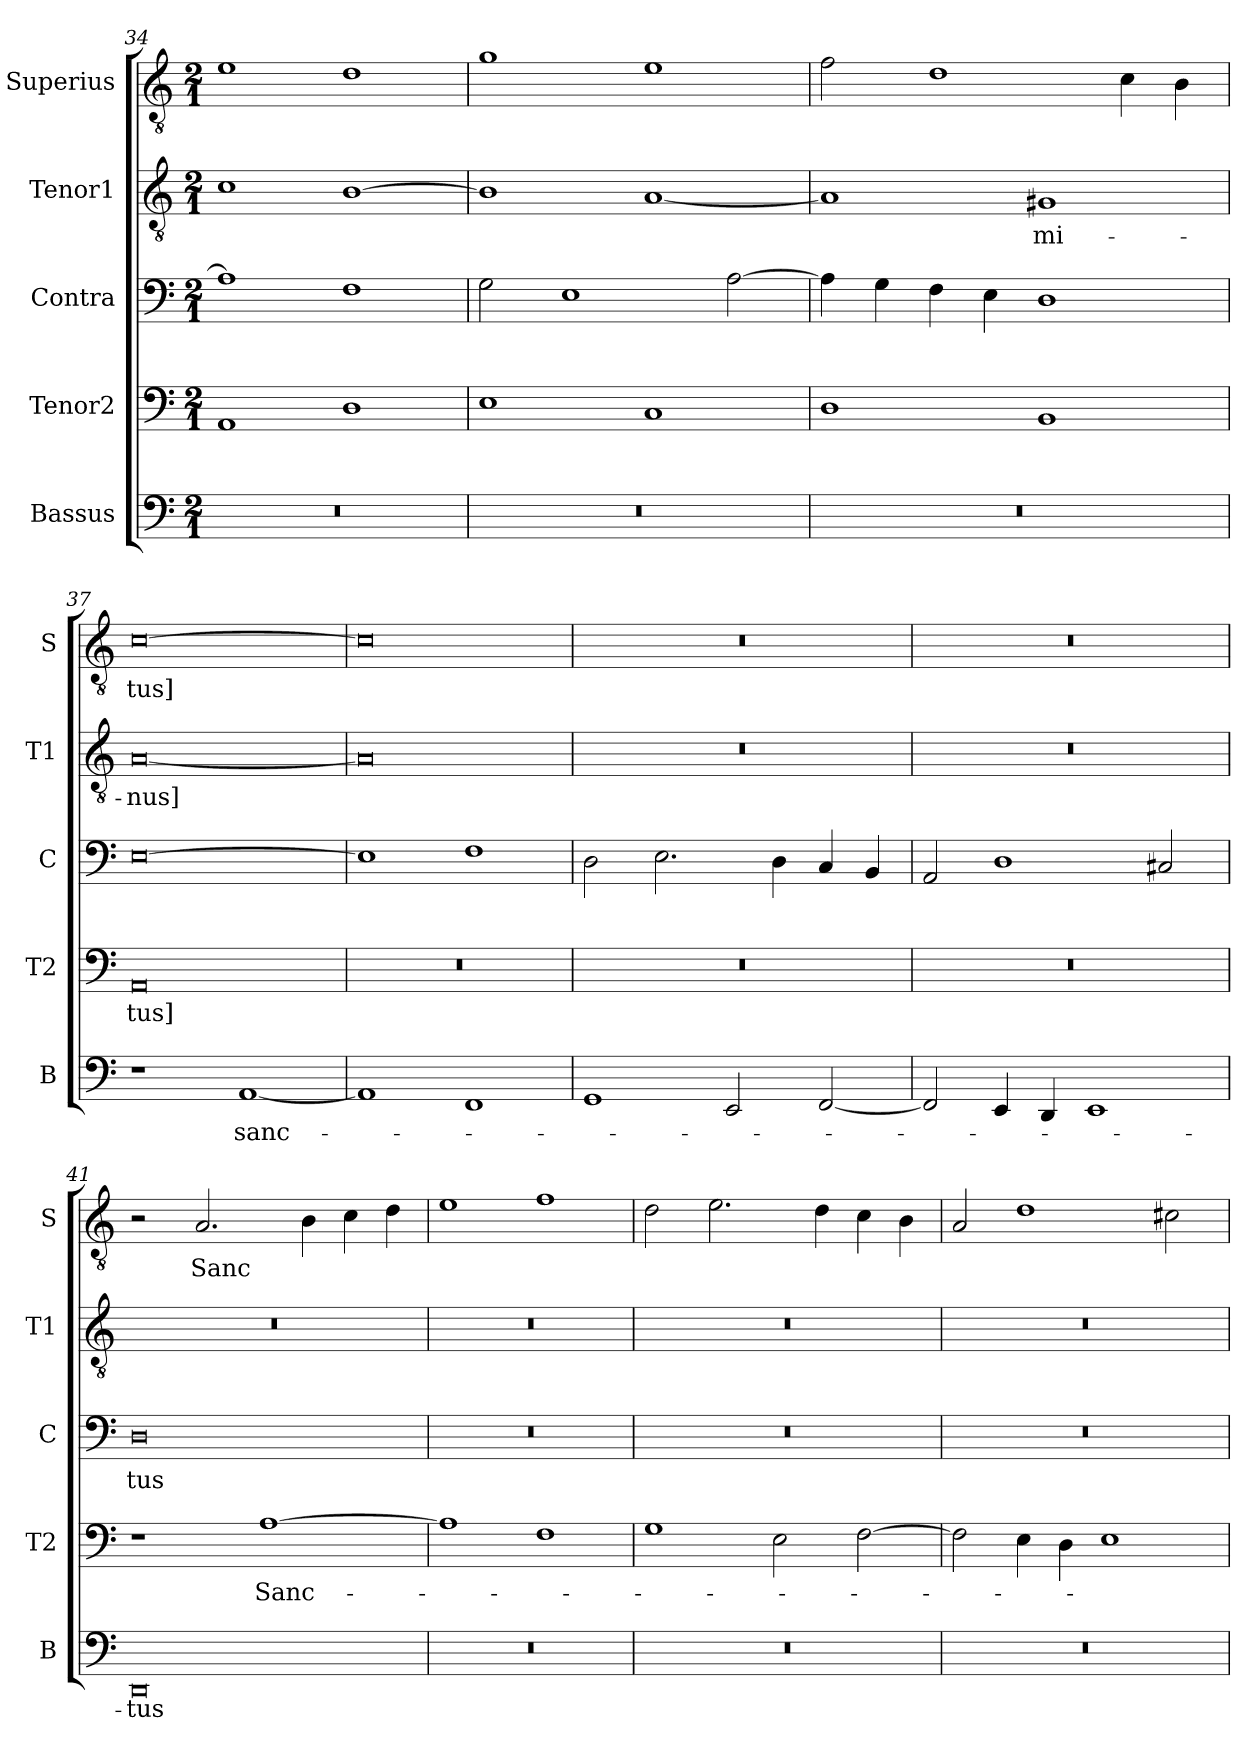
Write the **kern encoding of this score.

**kern	**text	**kern	**text	**kern	**text	**kern	**text	**kern	**text
*part5	*part5	*part4	*part4	*part3	*part3	*part2	*part2	*part1	*part1
*staff5	*staff5	*staff4	*staff4	*staff3	*staff3	*staff2	*staff2	*staff1	*staff1
*I"Bassus	*	*I"Tenor2	*	*I"Contra	*	*I"Tenor1	*	*I"Superius	*
*I'B	*	*I'T2	*	*I'C	*	*I'T1	*	*I'S	*
*clefF4	*	*clefF4	*	*clefF4	*	*clefGv2	*	*clefGv2	*
*k[]	*	*k[]	*	*k[]	*	*k[]	*	*k[]	*
*M2/1	*	*M2/1	*	*M2/1	*	*M2/1	*	*M2/1	*
=34	=34	=34	=34	=34	=34	=34	=34	=34	=34
0r	.	1AA	.	1A]	.	1c	.	1e	.
.	.	1D	.	1F	.	[1B	.	1d	.
=35	=35	=35	=35	=35	=35	=35	=35	=35	=35
0r	.	1E	.	2G\	.	1B]	.	1g	.
.	.	.	.	1E	.	.	.	.	.
.	.	1C	.	.	.	[1A	.	1e	.
.	.	.	.	[2A\	.	.	.	.	.
=36	=36	=36	=36	=36	=36	=36	=36	=36	=36
0r	.	1D	.	4A\]	.	1A]	.	2f\	.
.	.	.	.	4G\	.	.	.	.	.
.	.	.	.	4F\	.	.	.	1d	.
.	.	.	.	4E\	.	.	.	.	.
.	.	1BB	.	1D	.	1G#X	-mi-	.	.
.	.	.	.	.	.	.	.	4c\	.
.	.	.	.	.	.	.	.	4B\	.
=37	=37	=37	=37	=37	=37	=37	=37	=37	=37
1r	.	0AA	-tus]	[0E	.	[0A	-nus]	[0c	-tus]
[1AA	sanc-	.	.	.	.	.	.	.	.
=38	=38	=38	=38	=38	=38	=38	=38	=38	=38
1AA]	.	0r	.	1E]	.	0A]	.	0c]	.
1FF	.	.	.	1F	.	.	.	.	.
=39	=39	=39	=39	=39	=39	=39	=39	=39	=39
1GG	.	0r	.	2D\	.	0r	.	0r	.
.	.	.	.	2.E\	.	.	.	.	.
2EE/	.	.	.	.	.	.	.	.	.
.	.	.	.	4D\	.	.	.	.	.
[2FF/	.	.	.	4C/	.	.	.	.	.
.	.	.	.	4BB/	.	.	.	.	.
=40	=40	=40	=40	=40	=40	=40	=40	=40	=40
2FF/]	.	0r	.	2AA/	.	0r	.	0r	.
4EE/	.	.	.	1D	.	.	.	.	.
4DD/	.	.	.	.	.	.	.	.	.
1EE	.	.	.	.	.	.	.	.	.
.	.	.	.	2C#X/	.	.	.	.	.
=41	=41	=41	=41	=41	=41	=41	=41	=41	=41
0DD	-tus	1r	.	0D	-tus	0r	.	2r	.
.	.	.	.	.	.	.	.	2.A/	Sanc
.	.	[1A	Sanc-	.	.	.	.	.	.
.	.	.	.	.	.	.	.	4B\	.
.	.	.	.	.	.	.	.	4c\	.
.	.	.	.	.	.	.	.	4d\	.
=42	=42	=42	=42	=42	=42	=42	=42	=42	=42
0r	.	1A]	.	0r	.	0r	.	1e	.
.	.	1F	.	.	.	.	.	1f	.
=43	=43	=43	=43	=43	=43	=43	=43	=43	=43
0r	.	1G	.	0r	.	0r	.	2d\	.
.	.	.	.	.	.	.	.	2.e\	.
.	.	2E\	.	.	.	.	.	.	.
.	.	.	.	.	.	.	.	4d\	.
.	.	[2F\	.	.	.	.	.	4c\	.
.	.	.	.	.	.	.	.	4B\	.
=44	=44	=44	=44	=44	=44	=44	=44	=44	=44
0r	.	2F\]	.	0r	.	0r	.	2A/	.
.	.	4E\	.	.	.	.	.	1d	.
.	.	4D\	.	.	.	.	.	.	.
.	.	1E	.	.	.	.	.	.	.
.	.	.	.	.	.	.	.	2c#X\	.
=	=	=	=	=	=	=	=	=	=
*-	*-	*-	*-	*-	*-	*-	*-	*-	*-
